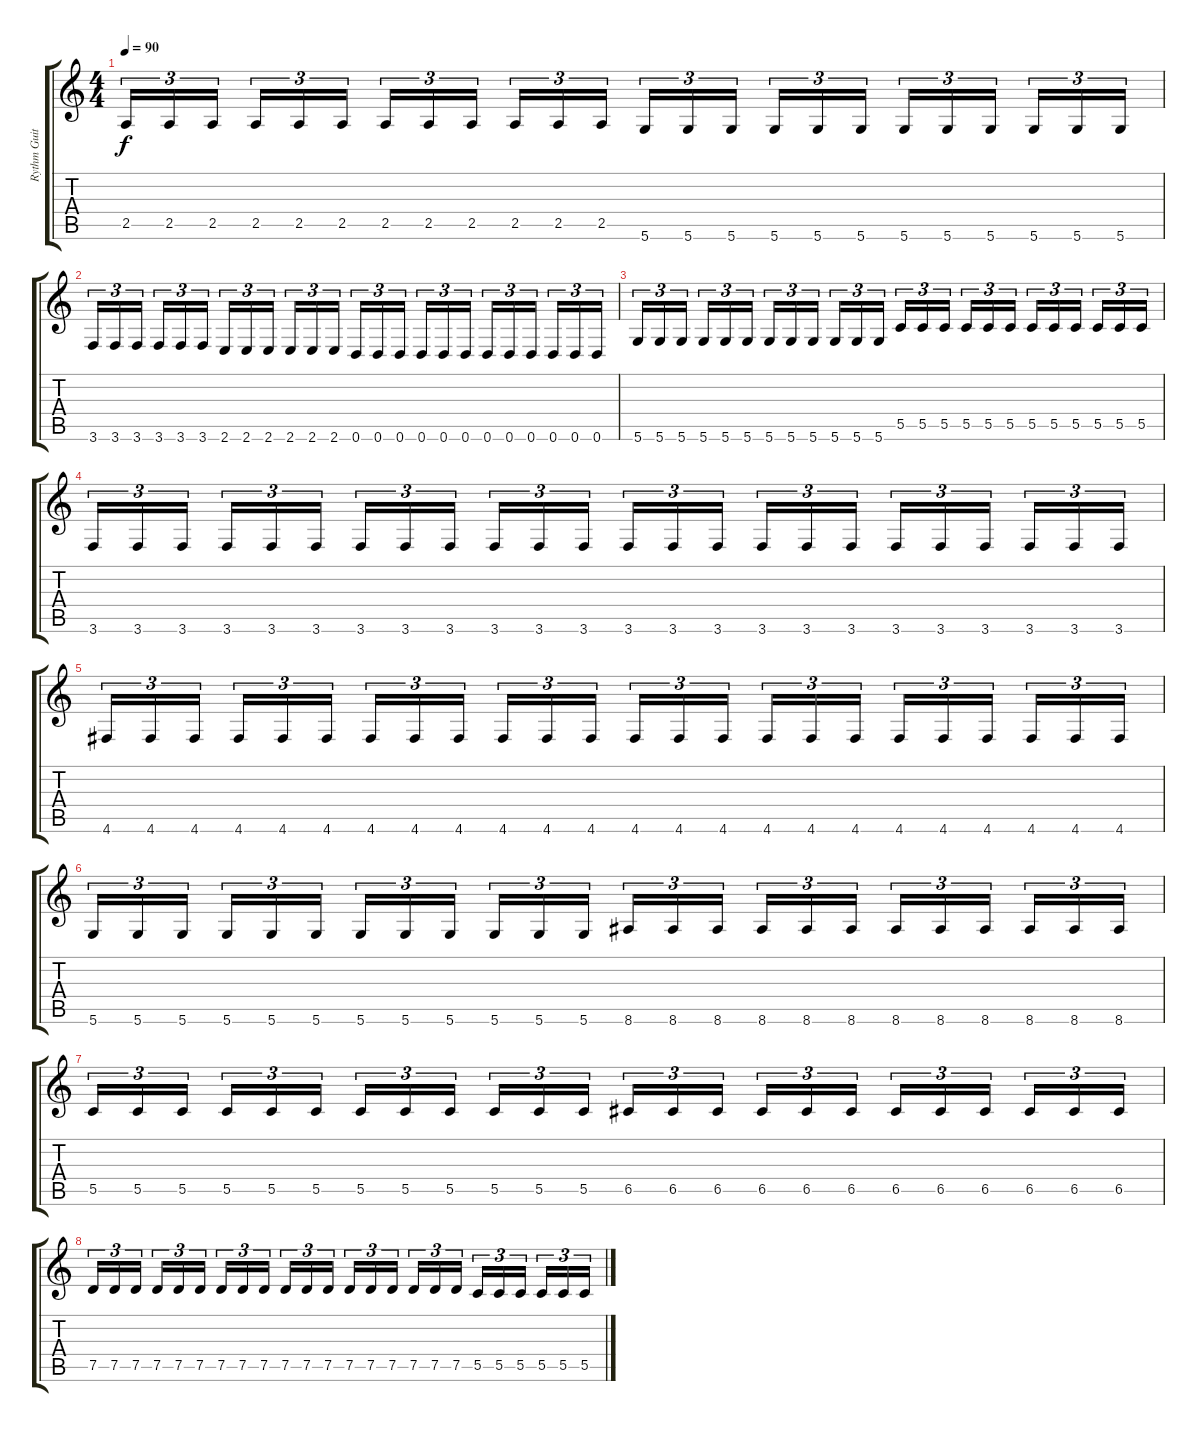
\track ("Rythm Guitar" "Rythm Guit") {instrument distortionguitar}
\staff {score tabs}
\tuning (D4 A3 F3 C3 G2 D2) {hide}
\ts (4 4)
\tempo 90
\clef g2
\ks c
2.5.16{tu (3 2) dy f} 2.5.16{tu (3 2)} 2.5.16{tu (3 2) beam splitsecondary} 2.5.16{tu (3 2)} 2.5.16{tu (3 2)} 2.5.16{tu (3 2)} 2.5.16{tu (3 2)} 2.5.16{tu (3 2)} 2.5.16{tu (3 2) beam splitsecondary} 2.5.16{tu (3 2)} 2.5.16{tu (3 2)} 2.5.16{tu (3 2)} 5.6.16{tu (3 2)} 5.6.16{tu (3 2)} 5.6.16{tu (3 2) beam splitsecondary} 5.6.16{tu (3 2)} 5.6.16{tu (3 2)} 5.6.16{tu (3 2)} 5.6.16{tu (3 2)} 5.6.16{tu (3 2)} 5.6.16{tu (3 2) beam splitsecondary} 5.6.16{tu (3 2)} 5.6.16{tu (3 2)} 5.6.16{tu (3 2)} |
3.6.16{tu (3 2)} 3.6.16{tu (3 2)} 3.6.16{tu (3 2) beam splitsecondary} 3.6.16{tu (3 2)} 3.6.16{tu (3 2)} 3.6.16{tu (3 2)} 2.6.16{tu (3 2)} 2.6.16{tu (3 2)} 2.6.16{tu (3 2) beam splitsecondary} 2.6.16{tu (3 2)} 2.6.16{tu (3 2)} 2.6.16{tu (3 2)} 0.6.16{tu (3 2)} 0.6.16{tu (3 2)} 0.6.16{tu (3 2) beam splitsecondary} 0.6.16{tu (3 2)} 0.6.16{tu (3 2)} 0.6.16{tu (3 2)} 0.6.16{tu (3 2)} 0.6.16{tu (3 2)} 0.6.16{tu (3 2) beam splitsecondary} 0.6.16{tu (3 2)} 0.6.16{tu (3 2)} 0.6.16{tu (3 2)} |
5.6.16{tu (3 2)} 5.6.16{tu (3 2)} 5.6.16{tu (3 2) beam splitsecondary} 5.6.16{tu (3 2)} 5.6.16{tu (3 2)} 5.6.16{tu (3 2)} 5.6.16{tu (3 2)} 5.6.16{tu (3 2)} 5.6.16{tu (3 2) beam splitsecondary} 5.6.16{tu (3 2)} 5.6.16{tu (3 2)} 5.6.16{tu (3 2)} 5.5.16{tu (3 2)} 5.5.16{tu (3 2)} 5.5.16{tu (3 2) beam splitsecondary} 5.5.16{tu (3 2)} 5.5.16{tu (3 2)} 5.5.16{tu (3 2)} 5.5.16{tu (3 2)} 5.5.16{tu (3 2)} 5.5.16{tu (3 2) beam splitsecondary} 5.5.16{tu (3 2)} 5.5.16{tu (3 2)} 5.5.16{tu (3 2)} |
3.6.16{tu (3 2)} 3.6.16{tu (3 2)} 3.6.16{tu (3 2) beam splitsecondary} 3.6.16{tu (3 2)} 3.6.16{tu (3 2)} 3.6.16{tu (3 2)} 3.6.16{tu (3 2)} 3.6.16{tu (3 2)} 3.6.16{tu (3 2) beam splitsecondary} 3.6.16{tu (3 2)} 3.6.16{tu (3 2)} 3.6.16{tu (3 2)} 3.6.16{tu (3 2)} 3.6.16{tu (3 2)} 3.6.16{tu (3 2) beam splitsecondary} 3.6.16{tu (3 2)} 3.6.16{tu (3 2)} 3.6.16{tu (3 2)} 3.6.16{tu (3 2)} 3.6.16{tu (3 2)} 3.6.16{tu (3 2) beam splitsecondary} 3.6.16{tu (3 2)} 3.6.16{tu (3 2)} 3.6.16{tu (3 2)} |
4.6.16{tu (3 2)} 4.6.16{tu (3 2)} 4.6.16{tu (3 2) beam splitsecondary} 4.6.16{tu (3 2)} 4.6.16{tu (3 2)} 4.6.16{tu (3 2)} 4.6.16{tu (3 2)} 4.6.16{tu (3 2)} 4.6.16{tu (3 2) beam splitsecondary} 4.6.16{tu (3 2)} 4.6.16{tu (3 2)} 4.6.16{tu (3 2)} 4.6.16{tu (3 2)} 4.6.16{tu (3 2)} 4.6.16{tu (3 2) beam splitsecondary} 4.6.16{tu (3 2)} 4.6.16{tu (3 2)} 4.6.16{tu (3 2)} 4.6.16{tu (3 2)} 4.6.16{tu (3 2)} 4.6.16{tu (3 2) beam splitsecondary} 4.6.16{tu (3 2)} 4.6.16{tu (3 2)} 4.6.16{tu (3 2)} |
5.6.16{tu (3 2)} 5.6.16{tu (3 2)} 5.6.16{tu (3 2) beam splitsecondary} 5.6.16{tu (3 2)} 5.6.16{tu (3 2)} 5.6.16{tu (3 2)} 5.6.16{tu (3 2)} 5.6.16{tu (3 2)} 5.6.16{tu (3 2) beam splitsecondary} 5.6.16{tu (3 2)} 5.6.16{tu (3 2)} 5.6.16{tu (3 2)} 8.6.16{tu (3 2)} 8.6.16{tu (3 2)} 8.6.16{tu (3 2) beam splitsecondary} 8.6.16{tu (3 2)} 8.6.16{tu (3 2)} 8.6.16{tu (3 2)} 8.6.16{tu (3 2)} 8.6.16{tu (3 2)} 8.6.16{tu (3 2) beam splitsecondary} 8.6.16{tu (3 2)} 8.6.16{tu (3 2)} 8.6.16{tu (3 2)} |
5.5.16{tu (3 2)} 5.5.16{tu (3 2)} 5.5.16{tu (3 2) beam splitsecondary} 5.5.16{tu (3 2)} 5.5.16{tu (3 2)} 5.5.16{tu (3 2)} 5.5.16{tu (3 2)} 5.5.16{tu (3 2)} 5.5.16{tu (3 2) beam splitsecondary} 5.5.16{tu (3 2)} 5.5.16{tu (3 2)} 5.5.16{tu (3 2)} 6.5.16{tu (3 2)} 6.5.16{tu (3 2)} 6.5.16{tu (3 2) beam splitsecondary} 6.5.16{tu (3 2)} 6.5.16{tu (3 2)} 6.5.16{tu (3 2)} 6.5.16{tu (3 2)} 6.5.16{tu (3 2)} 6.5.16{tu (3 2) beam splitsecondary} 6.5.16{tu (3 2)} 6.5.16{tu (3 2)} 6.5.16{tu (3 2)} |
7.5.16{tu (3 2)} 7.5.16{tu (3 2)} 7.5.16{tu (3 2) beam splitsecondary} 7.5.16{tu (3 2)} 7.5.16{tu (3 2)} 7.5.16{tu (3 2)} 7.5.16{tu (3 2)} 7.5.16{tu (3 2)} 7.5.16{tu (3 2) beam splitsecondary} 7.5.16{tu (3 2)} 7.5.16{tu (3 2)} 7.5.16{tu (3 2)} 7.5.16{tu (3 2)} 7.5.16{tu (3 2)} 7.5.16{tu (3 2) beam splitsecondary} 7.5.16{tu (3 2)} 7.5.16{tu (3 2)} 7.5.16{tu (3 2)} 5.5.16{tu (3 2)} 5.5.16{tu (3 2)} 5.5.16{tu (3 2) beam splitsecondary} 5.5.16{tu (3 2)} 5.5.16{tu (3 2)} 5.5.16{tu (3 2)}
